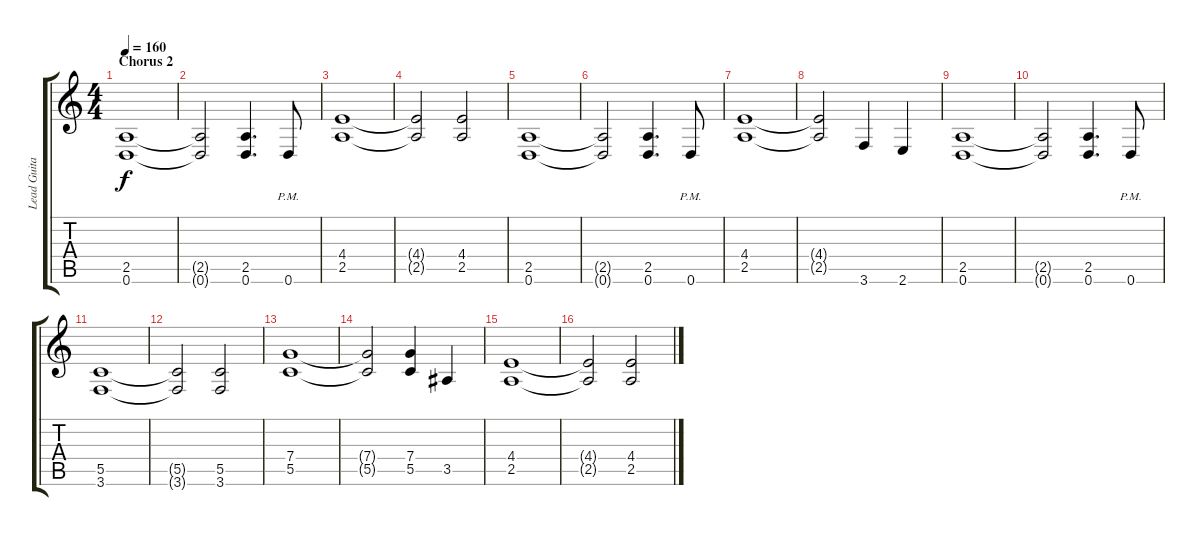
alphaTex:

\track ("Lead Guitar" "Lead Guita") {instrument distortionguitar}
\staff {score tabs}
\tuning (D4 A3 F3 C3 G2 D2) {hide}
\ts (4 4)
\section ("" "Chorus 2")
\tempo 160
\clef g2
\ks c
(2.5 0.6).1{dy f} |
(2.5{t} 0.6{t}).2 (2.5 0.6).4{d} 0.6{pm}.8 |
(4.4 2.5).1 |
(4.4{t} 2.5{t}).2 (4.4 2.5).2 |
(2.5 0.6).1 |
(2.5{t} 0.6{t}).2 (2.5 0.6).4{d} 0.6{pm}.8 |
(4.4 2.5).1 |
(4.4{t} 2.5{t}).2 3.6.4 2.6.4 |
(2.5 0.6).1 |
(2.5{t} 0.6{t}).2 (2.5 0.6).4{d} 0.6{pm}.8 |
(5.5 3.6).1 |
(5.5{t} 3.6{t}).2 (5.5 3.6).2 |
(7.4 5.5).1 |
(7.4{t} 5.5{t}).2 (7.4 5.5).4 3.5.4 |
(4.4 2.5).1 |
(4.4{t} 2.5{t}).2 (4.4 2.5).2
